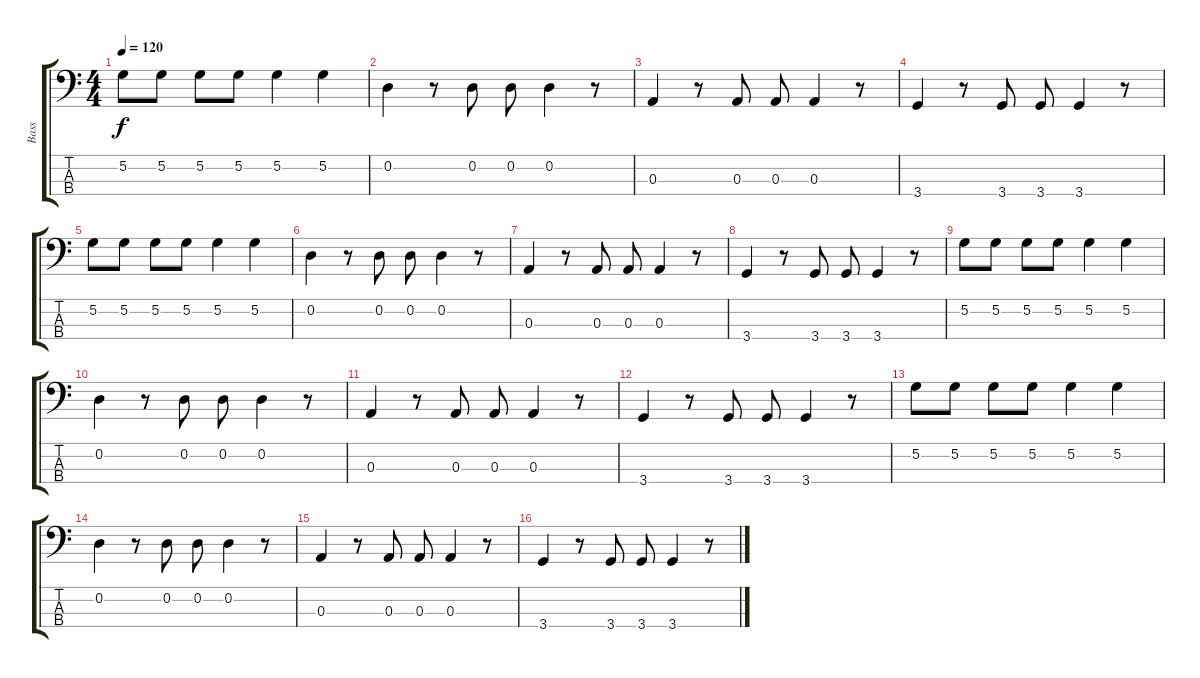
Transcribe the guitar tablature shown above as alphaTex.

\track ("Bass" "Bass") {instrument electricbasspick}
\staff {score tabs}
\tuning (G2 D2 A1 E1) {hide}
\ts (4 4)
\tempo 120
\clef f4
\ks c
5.2.8{dy f} 5.2.8 5.2.8 5.2.8 5.2.4 5.2.4 |
0.2.4 r.8 0.2.8 0.2.8 0.2.4 r.8 |
0.3.4 r.8 0.3.8 0.3.8 0.3.4 r.8 |
3.4.4 r.8 3.4.8 3.4.8 3.4.4 r.8 |
5.2.8 5.2.8 5.2.8 5.2.8 5.2.4 5.2.4 |
0.2.4 r.8 0.2.8 0.2.8 0.2.4 r.8 |
0.3.4 r.8 0.3.8 0.3.8 0.3.4 r.8 |
3.4.4 r.8 3.4.8 3.4.8 3.4.4 r.8 |
5.2.8 5.2.8 5.2.8 5.2.8 5.2.4 5.2.4 |
0.2.4 r.8 0.2.8 0.2.8 0.2.4 r.8 |
0.3.4 r.8 0.3.8 0.3.8 0.3.4 r.8 |
3.4.4 r.8 3.4.8 3.4.8 3.4.4 r.8 |
5.2.8 5.2.8 5.2.8 5.2.8 5.2.4 5.2.4 |
0.2.4 r.8 0.2.8 0.2.8 0.2.4 r.8 |
0.3.4 r.8 0.3.8 0.3.8 0.3.4 r.8 |
3.4.4 r.8 3.4.8 3.4.8 3.4.4 r.8
